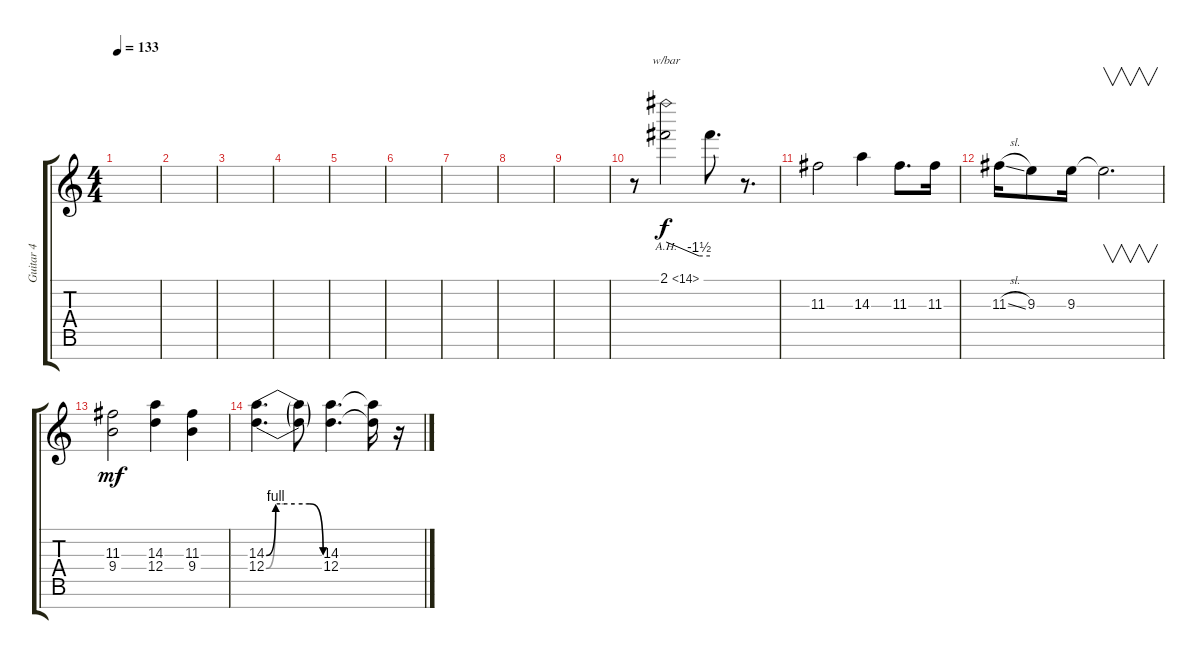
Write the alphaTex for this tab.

\track ("Guitar 4" "Guitar 4") {instrument distortionguitar}
\staff {score tabs}
\tuning (E4 B3 G3 D3 A2 E2 B1) {hide}
\ts (4 4)
\tempo 133
\clef g2
\ks c
|
|
|
|
|
|
|
|
|
r.8 2.1{ah 12}.2{tbe (custom default 0 0 45 -6 60 -6) ot 8vb} 2.1{t}.8{d ot 8vb} r.8{d} |
11.3.2 14.3.4 11.3.8{d} 11.3.16 |
11.3{sl}.16 9.3.8 9.3.16 9.3{t}.2{v d} |
(11.3 9.4).2{dy mf} (14.3 12.4).4 (11.3 9.4).4 |
(14.3{be (custom 0 0 10 4 30 4 46 4 60 0)} 12.4{be (custom 0 0 10 4 20 4 30 4 45 4 60 0)}).4{d} (14.3{t} 12.4{t}).8 (14.3 12.4).4{d} (14.3{t} 12.4{t}).16 r.16
